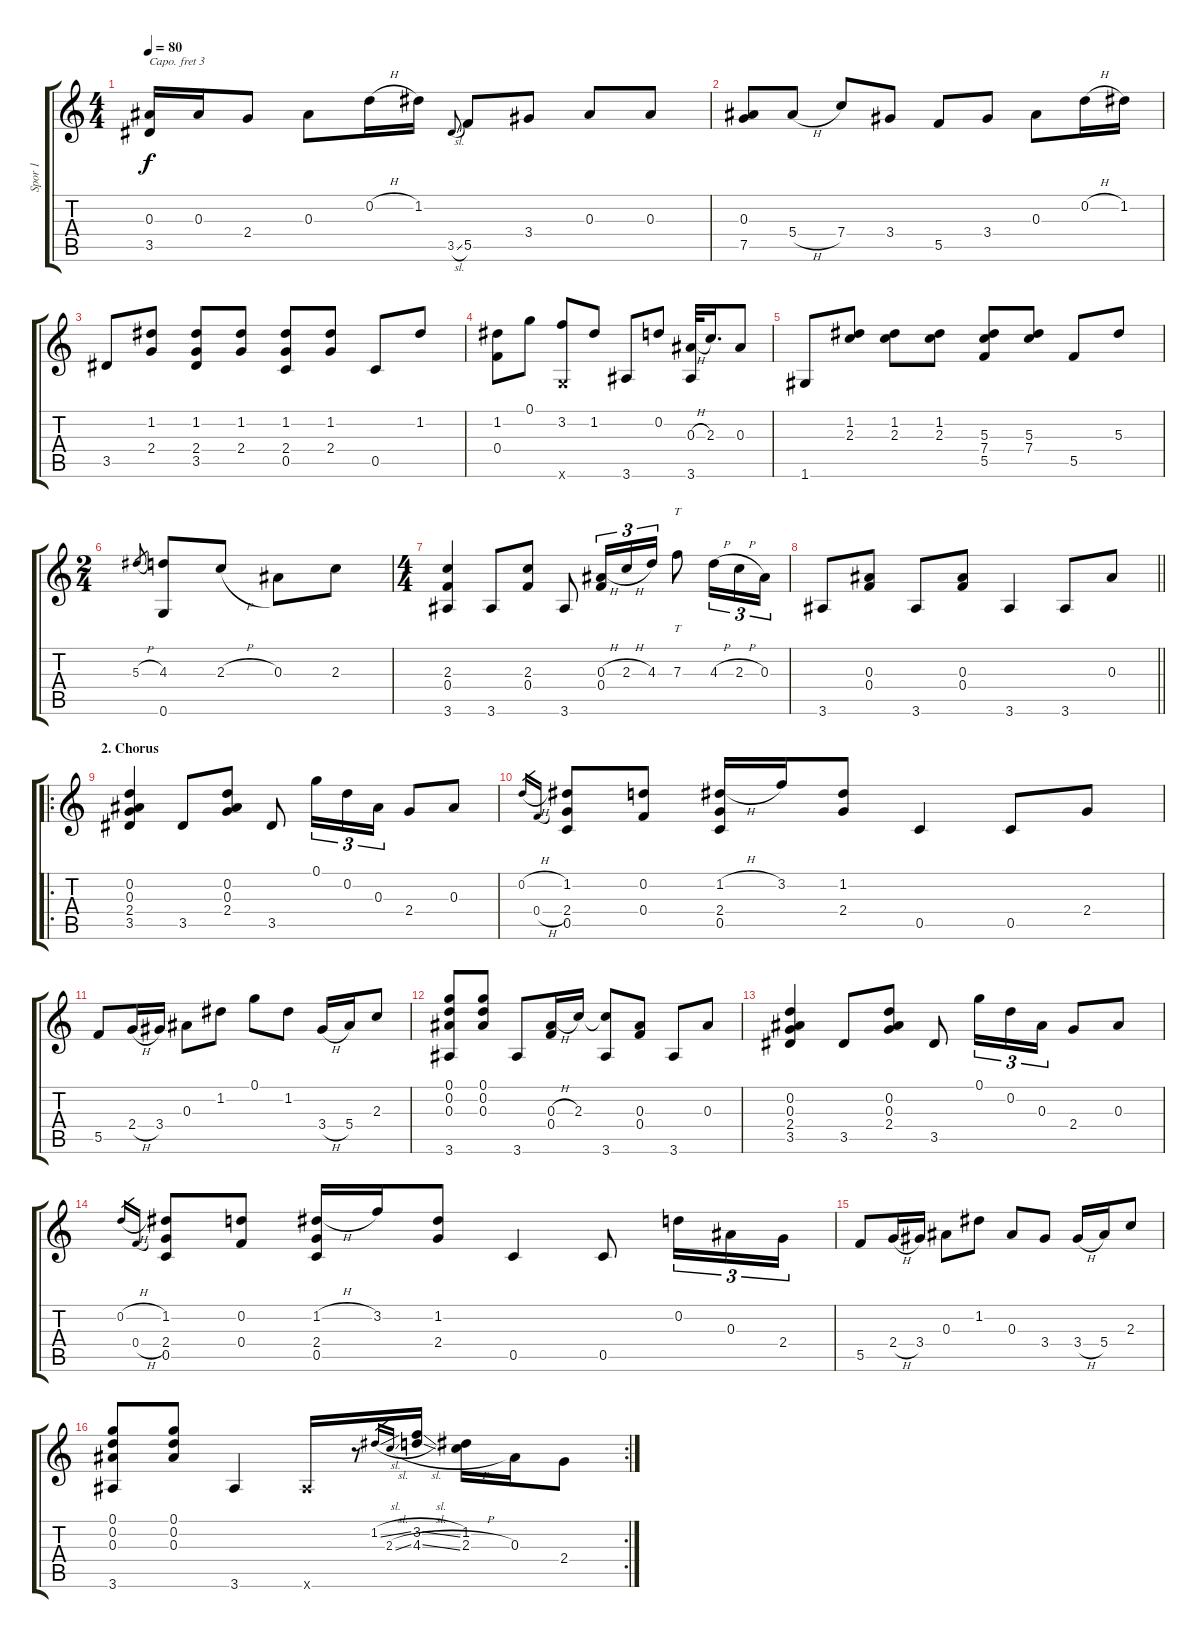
\track ("Spor 1" "Spor 1") {instrument acousticguitarsteel}
\staff {score tabs}
\capo 3
\tuning (E4 B3 G3 D3 A2 E2) {hide}
\ts (4 4)
\tempo 80
\clef g2
\ks c
(0.3 3.5).16{dy f} 0.3.16 2.4.8 0.3.8 0.2{h}.16 1.2.16 3.5{sl}.8{gr onbeat} 5.5.8 3.4.8 0.3.8 0.3.8 |
(0.3 7.5).8 5.4{h}.8 7.4.8 3.4.8 5.5.8 3.4.8 0.3.8 0.2{h}.16 1.2.16 |
3.5.8 (1.2 2.4).8 (1.2 2.4 3.5).8 (1.2 2.4).8 (1.2 2.4 0.5).8 (1.2 2.4).8 0.5.8 1.2.8 |
(1.2 0.4).8 0.1.8 (3.2 0.6{x}).8 1.2.8 3.6.8 0.2.8 (0.3{h} 3.6).32 2.3.16{d} 0.3.8 |
1.6.8 (1.2 2.3).8 (1.2 2.3).8 (1.2 2.3).8 (5.3 7.4 5.5).8 (5.3 7.4).8 5.5.8 5.3.8 |
\ts (2 4)
5.3{h}.8{gr} (4.3 0.6).8 2.3{h}.8 0.3.8 2.3.8 |
\ts (4 4)
(2.3 0.4 3.6).4 3.6.8 (2.3 0.4).8 3.6.8 (0.3{h} 0.4).16{tu (3 2)} 2.3{h}.16{tu (3 2)} 4.3.16{tu (3 2)} 7.3.8{tt} 4.3{h}.16{tu (3 2)} 2.3{h}.16{tu (3 2)} 0.3.16{tu (3 2)} |
\barLineRight lightlight
3.6.8 (0.3 0.4).8 3.6.8 (0.3 0.4).8 3.6.4 3.6.8 0.3.8 |
\ro
\section ("" "2. Chorus")
(0.2 0.3 2.4 3.5).4 3.5.8 (0.2 0.3 2.4).8 3.5.8 0.1.16{tu (3 2)} 0.2.16{tu (3 2)} 0.3.16{tu (3 2)} 2.4.8 0.3.8 |
0.2{h}.16{gr} 0.4{h}.16{gr} (1.2 2.4 0.5).8 (0.2 0.4).8 (1.2{h} 2.4 0.5).16 3.2.16 (1.2 2.4).8 0.5.4 0.5.8 2.4.8 |
5.5.8 2.4{h}.16 3.4.16 0.3.8 1.2.8 0.1.8 1.2.8 3.4{h}.16 5.4.16 2.3.8 |
(0.1 0.2 0.3 3.6).8 (0.1 0.2 0.3).8 3.6.8 (0.3{h} 0.4).16 2.3.16 (2.3{t} 3.6).8 (0.3 0.4).8 3.6.8 0.3.8 |
(0.2 0.3 2.4 3.5).4 3.5.8 (0.2 0.3 2.4).8 3.5.8 0.1.16{tu (3 2)} 0.2.16{tu (3 2)} 0.3.16{tu (3 2)} 2.4.8 0.3.8 |
0.2{h}.16{gr} 0.4{h}.16{gr} (1.2 2.4 0.5).8 (0.2 0.4).8 (1.2{h} 2.4 0.5).16 3.2.16 (1.2 2.4).8 0.5.4 0.5.8 0.2.16{tu (3 2)} 0.3.16{tu (3 2)} 2.4.16{tu (3 2)} |
5.5.8 2.4{h}.16 3.4.16 0.3.8 1.2.8 0.3.8 3.4.8 3.4{h}.16 5.4.16 2.3.8 |
\rc 2
(0.1 0.2 0.3 3.6).8 (0.1 0.2 0.3).8 3.6.4 3.6{x}.16 r.8 1.2{sl}.16{gr} 2.3{sl}.16{gr} (3.2{sl} 4.3{sl}).16 (1.2 2.3{h}).16 0.3.16 2.4.8
